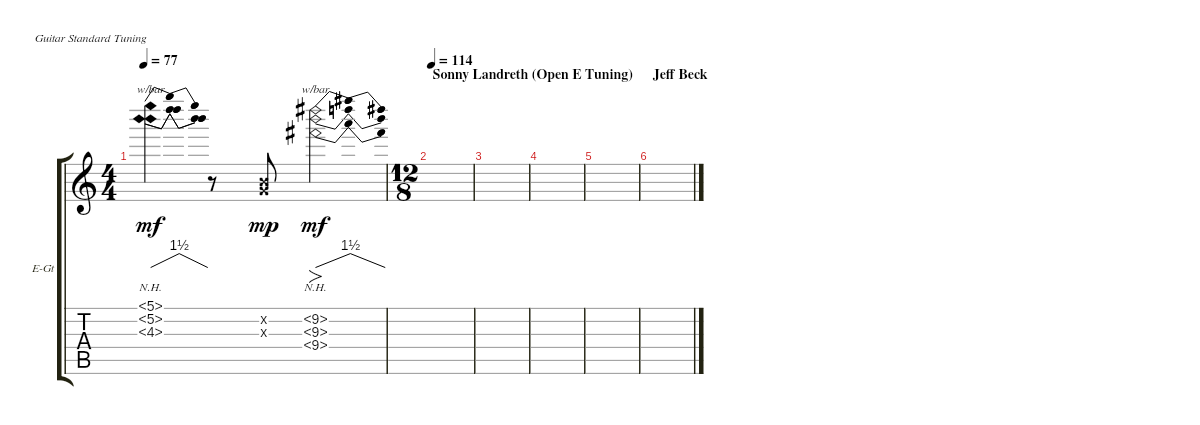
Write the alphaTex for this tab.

\defaultSystemsLayout 4
\bracketExtendMode groupsimilarinstruments
\firstSystemTrackNameOrientation horizontal
\otherSystemsTrackNameOrientation horizontal
\track ("Distortion GTR" "E-Gt") {instrument distortionguitar}
\staff {score tabs}
\tuning (E4 B3 G3 D3 A2 E2)
\ts (4 4)
\tempo 77
\clef g2
\ks c
(5.1{nh} 5.2{nh} 4.3{nh}).4{tbe (dip default 0 0 58.8 6 59.4 0) dy mf} r.8 (0.3{x} 0.2{x}).8{dy mp} (9.2{nh} 9.3{nh} 9.4{nh}).2{fo tbe (dip default 0 0 52.8 6 59.4 0) dy mf} |
\ts (12 8)
\section ("" "Sonny Landreth (Open E Tuning)")
\tempo (114 0.00625)
|
|
|
|
\section ("" "Jeff Beck")
